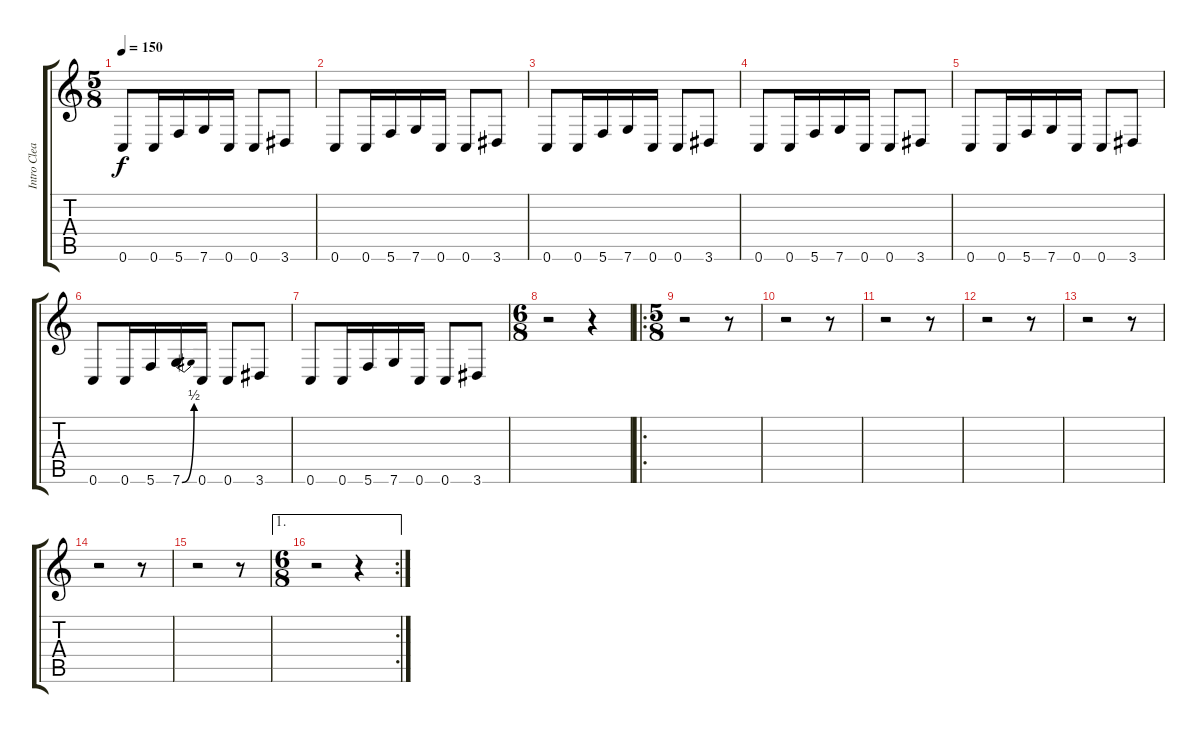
\track ("Intro Clean" "Intro Clea") {instrument electricguitarjazz}
\staff {score tabs}
\tuning (D4 A3 F3 C3 G2 C2) {hide}
\ts (5 8)
\tempo 150
\clef g2
\ks c
0.6.8{dy f instrument electricguitarjazz} 0.6.16 5.6.16 7.6.16 0.6.16 0.6.8 3.6.8 |
0.6.8 0.6.16 5.6.16 7.6.16 0.6.16 0.6.8 3.6.8 |
0.6.8 0.6.16 5.6.16 7.6.16 0.6.16 0.6.8 3.6.8 |
0.6.8 0.6.16 5.6.16 7.6.16 0.6.16 0.6.8 3.6.8 |
0.6.8 0.6.16 5.6.16 7.6.16 0.6.16 0.6.8 3.6.8 |
0.6.8 0.6.16 5.6.16 7.6{be (bend 0 0 60 2)}.16 0.6.16 0.6.8 3.6.8 |
0.6.8 0.6.16 5.6.16 7.6.16 0.6.16 0.6.8 3.6.8 |
\ts (6 8)
r.2 r.4 |
\ro
\ts (5 8)
r.2 r.8 |
r.2 r.8 |
r.2 r.8 |
r.2 r.8 |
r.2 r.8 |
r.2 r.8 |
r.2 r.8 |
\ae 1
\rc 2
\ts (6 8)
r.2 r.4
